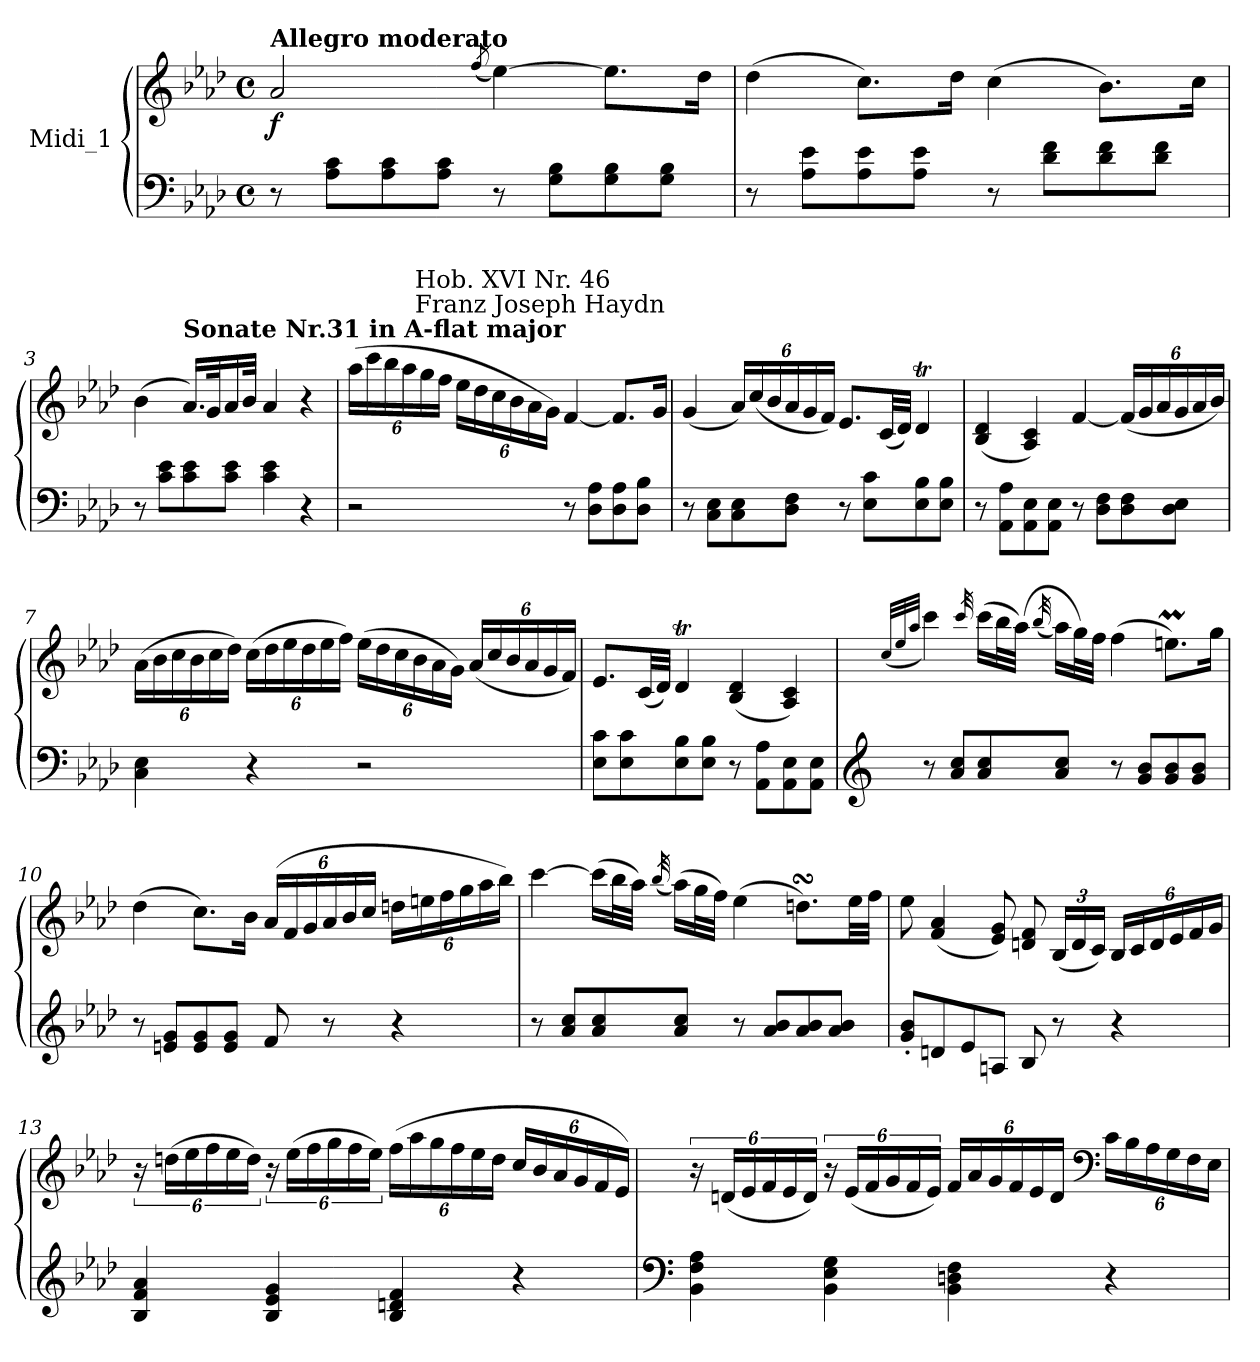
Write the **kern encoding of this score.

**kern	**kern	**dynam
*part1	*part1	*part1
*staff2	*staff1	*staff1/2
*I"Midi_1	*	*
*clefF4	*clefG2	*
*k[b-e-a-d-]	*k[b-e-a-d-]	*
*A-:	*A-:	*
*M4/4	*M4/4	*
*met(c)	*met(c)	*
=1	=1	=1
!	!LO:TX:a:B:t=Allegro moderato	!
!	!	!LO:DY:b
8r	2a-/	f
8A-\ 8c\L	.	.
8A-\ 8c\	.	.
8A-\ 8c\J	.	.
.	(8qff/	.
8r	[4ee-\)	.
8G\ 8B-\L	.	.
8G\ 8B-\	8.ee-\L]	.
8G\ 8B-\J	.	.
.	16dd-\Jk	.
=2	=2	=2
8r	(>4dd-\	.
8A-\ 8e-\L	.	.
8A-\ 8e-\	8.cc\L)	.
8A-\ 8e-\J	.	.
.	16dd-\Jk	.
8r	(>4cc\	.
8d-\ 8f\L	.	.
8d-\ 8f\	8.b-\L)	.
8d-\ 8f\J	.	.
.	16cc\Jk	.
=3	=3	=3
8r	(>4b-\	.
8c\ 8e-\L	.	.
!	!LO:TX:a:B:t=Sonate Nr.31 in A-flat major	!
8c\ 8e-\	16.a-/LL)	.
.	32g/K	.
8c\ 8e-\J	16a-/	.
.	32b-/JJk	.
.	32ryy	.
4c\ 4e-\	4a-/	.
4r	4r	.
=4	=4	=4
*	*Xbrackettup	*
2r	(>24aa-\LL	.
.	24ccc\	.
.	24bb-\	.
.	24aa-\	.
!	!LO:TX:a:t=Franz Joseph Haydn	!
!	!LO:TX:a:t=Hob. XVI Nr. 46	!
.	24gg\	.
.	24ff\JJ	.
.	24ee-\LL	.
.	24dd-\	.
.	24cc\	.
.	24b-\	.
.	24a-\	.
.	24g\JJ)	.
8r	[4f/	.
8D-\ 8A-\L	.	.
8D-\ 8A-\	8.f/L]	.
8D-\ 8B-\J	.	.
.	16g/Jk	.
!!LO:LB:g=z
=5	=5	=5
8r	(4g/	.
8C\ 8E-\L	.	.
8C\ 8E-\	24a-/LL)	.
.	(24cc/	.
.	24b-/	.
8D-\ 8F\J	24a-/	.
.	24g/	.
.	24f/JJ)	.
8r	8.e-/L	.
8E-\ 8c\L	.	.
.	(32c/LL	.
.	32d-/JJJ)	.
8E-\ 8B-\	4d-T/	.
8E-\ 8B-\J	.	.
=6	=6	=6
8r	(4B-/ 4d-/	.
8AA-\ 8A-\L	.	.
8AA-\ 8E-\	4A-/ 4c/)	.
8AA-\ 8E-\J	.	.
8r	[4f/	.
8D-\ 8F\L	.	.
8D-\ 8F\	(24f/LL]	.
.	24g/	.
.	24a-/	.
8D-\ 8E-\J	24g/	.
.	24a-/	.
.	24b-/JJ)	.
=7	=7	=7
4C\ 4E-\	(>24a-\LL	.
.	24b-\	.
.	24cc\	.
.	24b-\	.
.	24cc\	.
.	24dd-\JJ)	.
4r	(>24cc\LL	.
.	24dd-\	.
.	24ee-\	.
.	24dd-\	.
.	24ee-\	.
.	24ff\JJ)	.
2r	(>24ee-\LL	.
.	24dd-\	.
.	24cc\	.
.	24b-\	.
.	24a-\	.
.	24g\JJ)	.
.	(24a-/LL	.
.	24cc/	.
.	24b-/	.
.	24a-/	.
.	24g/	.
.	24f/JJ)	.
!!LO:LB:g=z
=8	=8	=8
8E-\ 8c\L	8.e-/L	.
8E-\ 8c\	.	.
.	(32c/LL	.
.	32d-/JJJ)	.
8E-\ 8B-\	4d-T/	.
8E-\ 8B-\J	.	.
8r	(4B-/ 4d-/	.
8AA-\ 8A-\L	.	.
8AA-\ 8E-\	4A-/ 4c/)	.
8AA-\ 8E-\J	.	.
=9	=9	=9
*clefG2	*	*
.	(32qcc/LLL	.
.	32qee-/	.
.	32qaa-/JJJ	.
8r	4ccc\)	.
8a-/ 8cc/L	.	.
.	32qccc/	.
8a-/ 8cc/	(>16ccc\LL	.
.	32bb-\L	.
.	(>32aa-\JJJ)	.
.	(>32qbb-/	.
8a-/ 8cc/J	16aa-\LL)	.
.	32gg\L)	.
.	32ff\JJJ	.
8r	(>4ff\	.
8g/ 8b-/L	.	.
8g/ 8b-/	8.eenm\L)	.
8g/ 8b-/J	.	.
.	16gg\Jk	.
=10	=10	=10
8r	(>4dd-\	.
8en/ 8g/L	.	.
8e/ 8g/	8.cc\L)	.
8e/ 8g/J	.	.
.	16b-\Jk	.
8f/	(>24a-/LL	.
.	24f/	.
.	24g/	.
8r	24a-/	.
.	24b-/	.
.	24cc/JJ	.
4r	24ddn\LL	.
.	24een\	.
.	24ff\	.
.	24gg\	.
.	24aa-\	.
.	24bb-\JJ)	.
!!LO:LB:g=z
=11	=11	=11
8r	[4ccc\	.
8a-/ 8cc/L	.	.
8a-/ 8cc/	(>16ccc\LL]	.
.	32bb-\L	.
.	32aa-\JJJ)	.
.	(>32qbb-/	.
8a-/ 8cc/J	(>16aa-\LL)	.
.	32gg\L	.
.	32ff\JJJ)	.
8r	(>4ee-\	.
8a-/ 8b-/L	.	.
8a-/ 8b-/	8.ddnsSsS\L)	.
8a-/ 8b-/J	.	.
.	32ee-\LL	.
.	32ff\JJJ	.
=12	=12	=12
8g/' 8b-/'L	8ee-\	.
8dn/	(4f/ 4a-/	.
8e-/	.	.
8An/J	8e-/ 8g/)	.
8B-/	8dn/ 8f/	.
8r	(24B-/LL	.
.	24d/	.
.	24c/JJ)	.
4r	24B-/LL	.
.	24c/	.
.	24d/	.
.	24e-/	.
.	24f/	.
.	24g/JJ	.
!!LO:LB:g=z
=13	=13	=13
*	*brackettup	*
4B-/ 4f/ 4a-i/	24r	.
.	(>24ddn\LL	.
.	24ee-\	.
*	*Xbrackettup	*
.	24ff\	.
.	24ee-\	.
.	24dd\JJ)	.
*	*brackettup	*
4B-/ 4e-/ 4g/	24r	.
.	(>24ee-\LL	.
.	24ff\	.
*	*Xbrackettup	*
.	24gg\	.
.	24ff\	.
.	24ee-\JJ)	.
4B-/ 4dn/ 4f/	(24ff\LL	.
.	24aa-\	.
.	24gg\	.
.	24ff\	.
.	24ee-\	.
.	24dd\JJ	.
4r	24cc/LL	.
.	24b-/	.
.	24a-/	.
.	24g/	.
.	24f/	.
.	24e-/JJ)	.
!!LO:LB:g=z
=14	=14	=14
*clefF4	*	*
*	*brackettup	*
4BB-\ 4F\ 4A-\	24r	.
.	(24dn/LL	.
.	24e-/	.
*	*Xbrackettup	*
.	24f/	.
.	24e-/	.
.	24d/JJ)	.
*	*brackettup	*
4BB-\ 4E-\ 4G\	24r	.
.	(24e-/LL	.
.	24f/	.
*	*Xbrackettup	*
.	24g/	.
.	24f/	.
.	24e-/JJ)	.
4BB-\ 4Dn\ 4F\	24f/LL	.
.	24a-/	.
.	24g/	.
.	24f/	.
.	24e-/	.
.	24d/JJ	.
*	*clefF4	*
4r	24c\LL	.
.	24B-\	.
.	24A-\	.
.	24G\	.
.	24F\	.
.	24E-\JJ	.
=	=	=
*-	*-	*-
